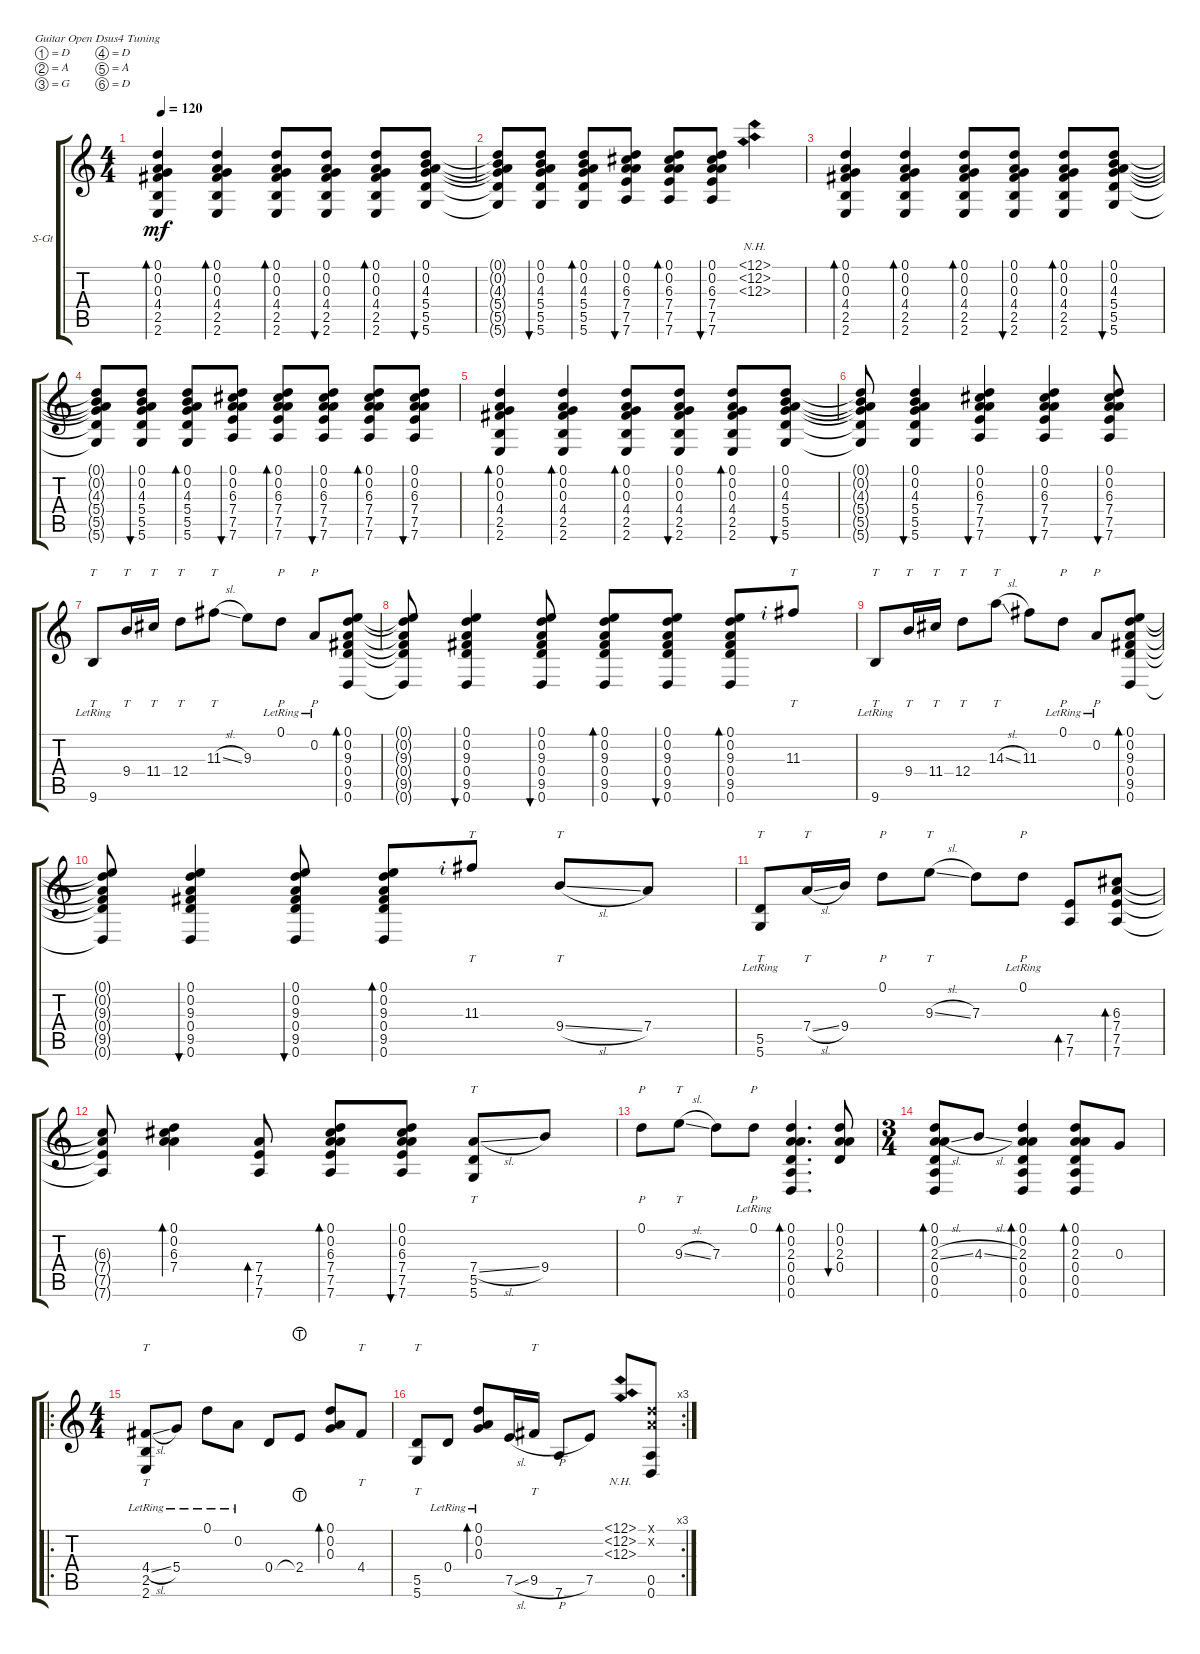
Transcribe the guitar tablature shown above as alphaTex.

\defaultSystemsLayout 4
\bracketExtendMode groupsimilarinstruments
\firstSystemTrackNameOrientation horizontal
\otherSystemsTrackNameOrientation horizontal
\track ("Steel Guitar" "S-Gt") {instrument acousticguitarsteel}
\staff {score tabs}
\tuning (D4 A3 G3 D3 A2 D2)
\ts (4 4)
\tempo 120
\clef g2
\ks c
(2.6 2.5 4.4 0.3 0.2 0.1).4{bd 37 dy mf} (2.6 2.5 4.4 0.3 0.2 0.1).4{bd 36} (2.6 2.5 4.4 0.3 0.2 0.1).8{bd 35} (2.6 2.5 4.4 0.3 0.2 0.1).8{bu 34} (2.6 2.5 4.4 0.3 0.2 0.1).8{bd 33} (5.6 5.5 5.4 4.3 0.2 0.1).8{bu 32} |
(5.6{t} 5.5{t} 5.4{t} 4.3{t} 0.2{t} 0.1{t}).8 (5.6 5.5 5.4 4.3 0.2 0.1).8{bu 31} (5.6 5.5 5.4 4.3 0.2 0.1).8{bd 30} (7.6 7.5 7.4 6.3 0.2 0.1).8{bu 30} (7.6 7.5 7.4 6.3 0.2 0.1).8{bd 30} (7.6 7.5 7.4 6.3 0.2 0.1).8{bu 30} (12.3{nh} 12.2{nh} 12.1{nh}).4 |
(2.6 2.5 4.4 0.3 0.2 0.1).4{bd 37} (2.6 2.5 4.4 0.3 0.2 0.1).4{bd 36} (2.6 2.5 4.4 0.3 0.2 0.1).8{bd 35} (2.6 2.5 4.4 0.3 0.2 0.1).8{bu 34} (2.6 2.5 4.4 0.3 0.2 0.1).8{bd 33} (5.6 5.5 5.4 4.3 0.2 0.1).8{bu 32} |
(5.6{t} 5.5{t} 5.4{t} 4.3{t} 0.2{t} 0.1{t}).8 (5.6 5.5 5.4 4.3 0.2 0.1).8{bu 31} (5.6 5.5 5.4 4.3 0.2 0.1).8{bd 30} (7.6 7.5 7.4 6.3 0.2 0.1).8{bu 30} (7.6 7.5 7.4 6.3 0.2 0.1).8{bd 30} (7.6 7.5 7.4 6.3 0.2 0.1).8{bu 30} (7.6 7.5 7.4 6.3 0.2 0.1).8{bd 30} (7.6 7.5 7.4 6.3 0.2 0.1).8{bu 30} |
(2.6 2.5 4.4 0.3 0.2 0.1).4{bd 37} (2.6 2.5 4.4 0.3 0.2 0.1).4{bd 36} (2.6 2.5 4.4 0.3 0.2 0.1).8{bd 35} (2.6 2.5 4.4 0.3 0.2 0.1).8{bu 34} (2.6 2.5 4.4 0.3 0.2 0.1).8{bd 33} (5.6 5.5 5.4 4.3 0.2 0.1).8{bu 32} |
(5.6{t} 5.5{t} 5.4{t} 4.3{t} 0.2{t} 0.1{t}).8 (5.6 5.5 5.4 4.3 0.2 0.1).4{bu 31} (7.6 7.5 7.4 6.3 0.2 0.1).4{bu 30} (7.6 7.5 7.4 6.3 0.2 0.1).4{bu 30} (7.6 7.5 7.4 6.3 0.2 0.1).8{bu 30} |
9.6{lr}.8{tt} 9.4.16{tt} 11.4.16{tt} 12.4.8{tt} 11.3{sl}.8{tt} 9.3.8 0.1{lr}.8{p} 0.2{lr}.8{p} (0.6 9.5 0.4 9.3 0.2 0.1).8{bd 81} |
(0.6{t} 9.5{t} 0.4{t} 9.3{t} 0.2{t} 0.1{t}).8 (0.6 9.5 0.4 9.3 0.2 0.1).4{bu 81} (0.6 9.5 0.4 9.3 0.2 0.1).8{bu 80} (0.6 9.5 0.4 9.3 0.2 0.1).8{bd 79} (0.6 9.5 0.4 9.3 0.2 0.1).8{bu 79} (0.6 9.5 0.4 9.3 0.2 0.1).8{bd 79} 11.3{rf 2}.8{tt} |
9.6{lr}.8{tt} 9.4.16{tt} 11.4.16{tt} 12.4.8{tt} 14.3{sl}.8{tt} 11.3.8 0.1{lr}.8{p} 0.2{lr}.8{p} (0.6 9.5 0.4 9.3 0.2 0.1).8{bd 81} |
(0.6{t} 9.5{t} 0.4{t} 9.3{t} 0.2{t} 0.1{t}).8 (0.6 9.5 0.4 9.3 0.2 0.1).4{bu 81} (0.6 9.5 0.4 9.3 0.2 0.1).8{bu 80} (0.6 9.5 0.4 9.3 0.2 0.1).8{bd 79} 11.3{rf 2}.8{tt} 9.4{sl}.8{tt} 7.4.8 |
(5.6{lr} 5.5).8{tt} 7.4{sl}.16{tt} 9.4.16 0.1.8{p} 9.3{sl}.8{tt} 7.3.8 0.1{lr}.8{p} (7.6 7.5).8{bd 80} (7.6 7.5 7.4 6.3).8{bd 81} |
(7.6{t} 7.5{t} 7.4{t} 6.3{t}).8 (7.4 6.3 0.2 0.1).4{bd 81} (7.6 7.5 7.4).8{bd 79} (7.6 7.5 7.4 6.3 0.2 0.1).8{bd 79} (7.6 7.5 7.4 6.3 0.2 0.1).8{bu 79} (7.4{sl} 5.6 5.5).8{tt} 9.4.8 |
0.1.8{p} 9.3{sl}.8{tt} 7.3.8 0.1{lr}.8{p} (0.6 0.5 0.4 2.3 0.2 0.1).4{d bd 50} (0.1 0.2 2.3 0.4).8{bu 49} |
\ts (3 4)
(0.1 0.6 0.5 0.4 2.3{sl} 0.2).8{bd 48} 4.3{sl}.8 (0.1 0.6 0.5 0.4 2.3 0.2).4{bd 46} (0.1 0.6 0.5 0.4 2.3 0.2).8{bd 45} 0.3.8 |
\ro
\ts (4 4)
(2.6{lr} 2.5{lr} 4.4{sl}).8{tt} 5.4{lr}.8 0.1{lr}.8 0.2{lr}.8 0.4.8 2.4{lht}.8 (0.3 0.2 0.1).8{bd 44} 4.4.8{tt} |
\rc 3
(5.5 5.6).8{tt} 0.4{lr}.8 (0.2{lr} 0.3{lr} 0.1{lr}).8{bd 44} 7.5{sl}.16 9.5{h}.16{tt} 7.6.8 7.5.8 (12.1{nh} 12.2{nh} 12.3{nh}).8 (0.1{x} 0.2{x} 0.6 0.5).8
